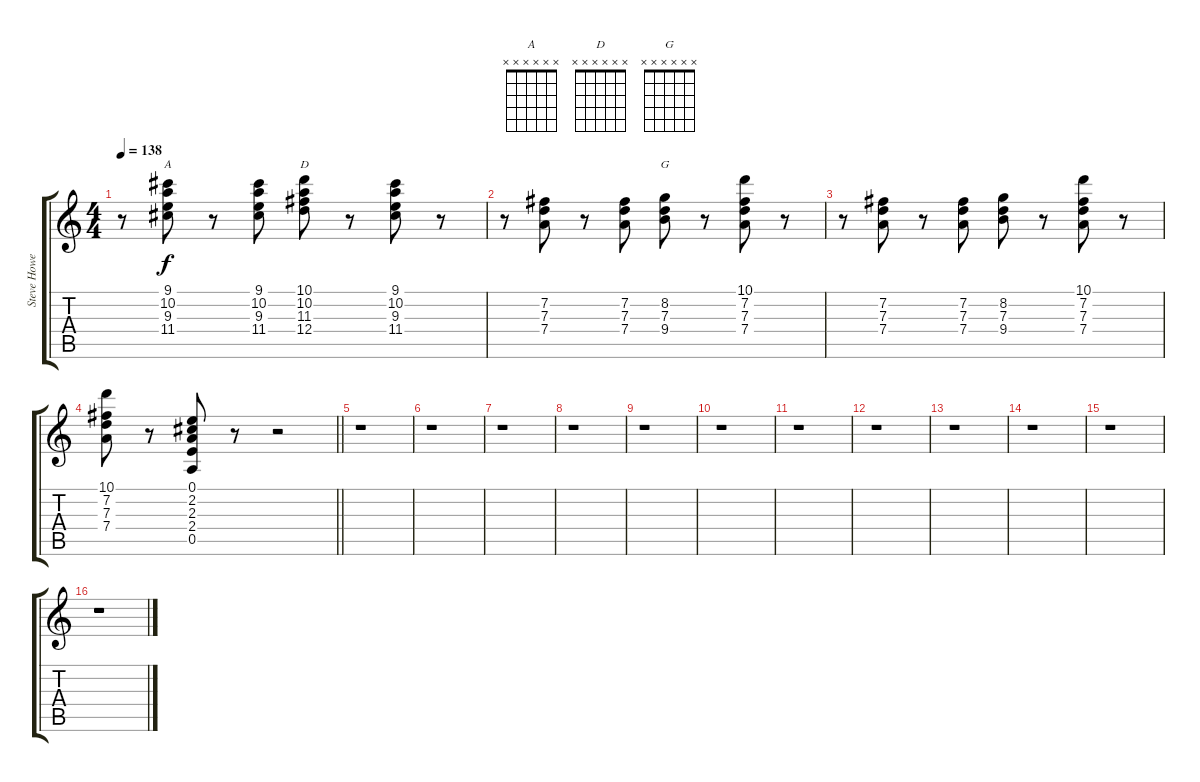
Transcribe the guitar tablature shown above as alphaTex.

\track ("Steve Howe 1" "Steve Howe") {instrument overdrivenguitar}
\staff {score tabs}
\tuning (E4 B3 G3 D3 A2 E2) {hide}
\chord ("A" x x x x x x) {firstfret 0}
\chord ("D" x x x x x x) {firstfret 0}
\chord ("G" x x x x x x) {firstfret 0}
\ts (4 4)
\tempo 138
\clef g2
\ks c
r.8{dy f} (9.1 10.2 9.3 11.4).8{ch "A"} r.8 (9.1 10.2 9.3 11.4).8 (10.1 10.2 11.3 12.4).8{ch "D"} r.8 (9.1 10.2 9.3 11.4).8 r.8 |
r.8 (7.2 7.3 7.4).8 r.8 (7.2 7.3 7.4).8 (8.2 7.3 9.4).8{ch "G"} r.8 (10.1 7.2 7.3 7.4).8 r.8 |
r.8 (7.2 7.3 7.4).8 r.8 (7.2 7.3 7.4).8 (8.2 7.3 9.4).8 r.8 (10.1 7.2 7.3 7.4).8 r.8 |
\barLineRight lightlight
(10.1 7.2 7.3 7.4).8 r.8 (0.1 2.2 2.3 2.4 0.5).8 r.8 r.2 |
r.1 |
r.1 |
r.1 |
r.1 |
r.1 |
r.1 |
r.1 |
r.1 |
r.1 |
r.1 |
r.1 |
r.1
